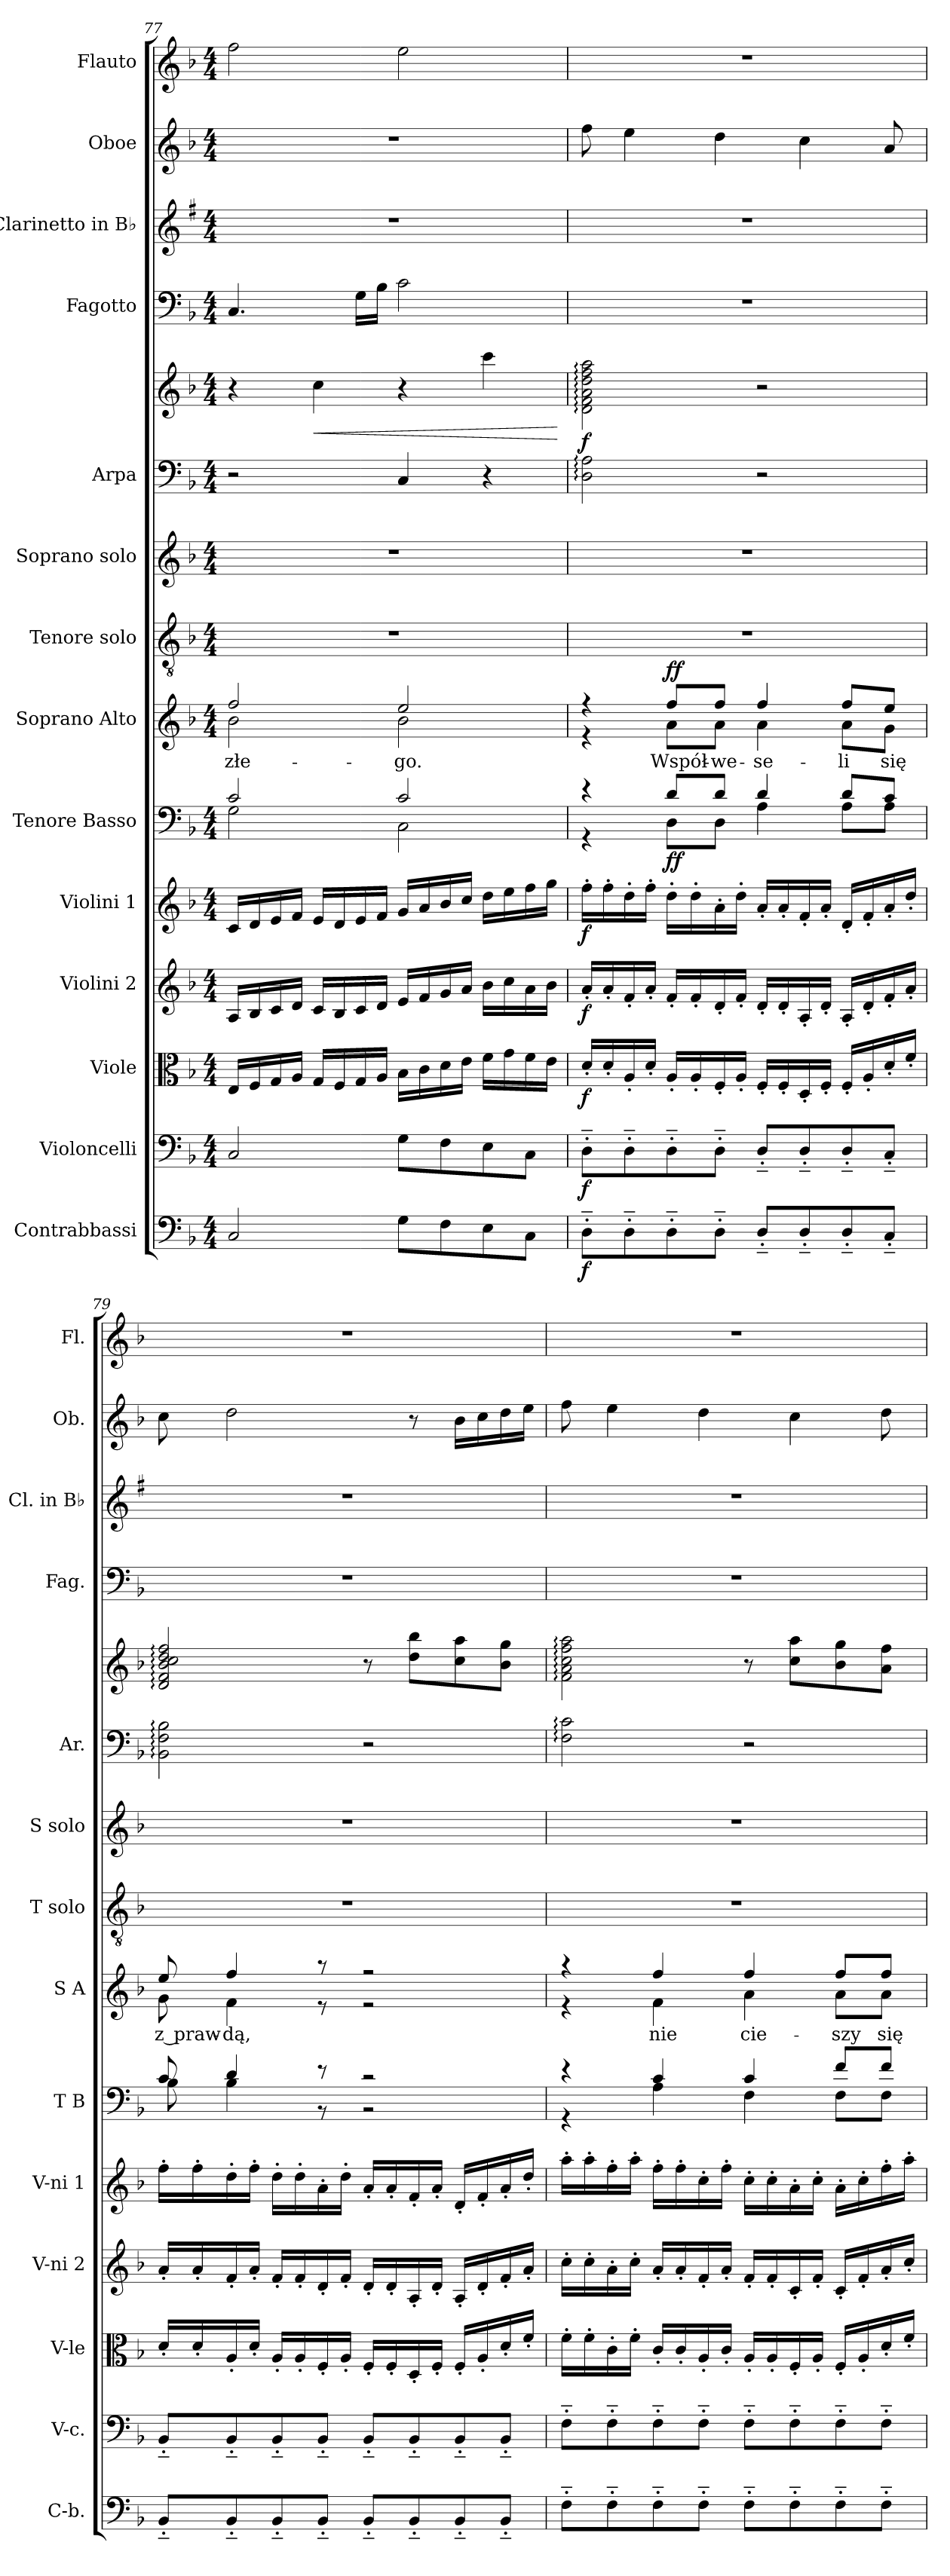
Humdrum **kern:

**kern	**dynam	**kern	**dynam	**kern	**dynam	**kern	**dynam	**kern	**dynam	**kern	**dynam	**kern	**text	**dynam	**kern	**kern	**kern	**kern	**dynam	**kern	**kern	**kern	**kern
*part14	*part14	*part13	*part13	*part12	*part12	*part11	*part11	*part10	*part10	*part9	*part9	*part8	*part8	*part8	*part7	*part6	*part5	*part5	*part5	*part4	*part3	*part2	*part1
*staff15	*staff15	*staff14	*staff14	*staff13	*staff13	*staff12	*staff12	*staff11	*staff11	*staff10	*staff10	*staff9	*staff9	*staff9	*staff8	*staff7	*staff6	*staff5	*staff5/6	*staff4	*staff3	*staff2	*staff1
*I"Contrabbassi	*	*I"Violoncelli	*	*I"Viole	*	*I"Violini 2	*	*I"Violini 1	*	*I"Tenore Basso	*	*I"Soprano Alto	*	*	*I"Tenore solo	*I"Soprano solo	*I"Arpa	*	*	*I"Fagotto	*I"Clarinetto in B♭	*I"Oboe	*I"Flauto
*I'C-b.	*	*I'V-c.	*	*I'V-le	*	*I'V-ni 2	*	*I'V-ni 1	*	*I'T B	*	*I'S A	*	*	*I'T solo	*I'S solo	*I'Ar.	*	*	*I'Fag.	*I'Cl. in B♭	*I'Ob.	*I'Fl.
*clefF4	*	*clefF4	*	*clefC3	*	*clefG2	*	*clefG2	*	*clefF4	*	*clefG2	*	*	*clefGv2	*clefG2	*clefF4	*clefG2	*	*clefF4	*clefG2	*clefG2	*clefG2
*	*	*	*	*	*	*	*	*	*	*	*	*	*	*	*	*	*	*	*	*	*ITrd1c2	*	*
*k[b-]	*	*k[b-]	*	*k[b-]	*	*k[b-]	*	*k[b-]	*	*k[b-]	*	*k[b-]	*	*	*k[b-]	*k[b-]	*k[b-]	*k[b-]	*	*k[b-]	*k[b-]	*k[b-]	*k[b-]
*M4/4	*	*M4/4	*	*M4/4	*	*M4/4	*	*M4/4	*	*M4/4	*	*M4/4	*	*	*M4/4	*M4/4	*M4/4	*M4/4	*	*M4/4	*M4/4	*M4/4	*M4/4
=77	=77	=77	=77	=77	=77	=77	=77	=77	=77	=77	=77	=77	=77	=77	=77	=77	=77	=77	=77	=77	=77	=77	=77
*	*	*	*	*	*	*	*	*	*	*^	*	*^	*	*	*	*	*	*	*	*	*	*	*
2C	.	2C	.	16ELL	.	16ALL	.	16cLL	.	2c	2G	.	2ff	2b-	złe-	.	1r	1r	2r	4r	.	4.C	1r	1r	2ff
.	.	.	.	16F	.	16B-	.	16d	.	.	.	.	.	.	.	.	.	.	.	.	.	.	.	.	.
.	.	.	.	16G	.	16c	.	16e	.	.	.	.	.	.	.	.	.	.	.	.	.	.	.	.	.
.	.	.	.	16AJJ	.	16dJJ	.	16fJJ	.	.	.	.	.	.	.	.	.	.	.	.	.	.	.	.	.
.	.	.	.	16GLL	.	16cLL	.	16eLL	.	.	.	.	.	.	.	.	.	.	.	4cc	<	.	.	.	.
.	.	.	.	16F	.	16B-	.	16d	.	.	.	.	.	.	.	.	.	.	.	.	.	.	.	.	.
.	.	.	.	16G	.	16c	.	16e	.	.	.	.	.	.	.	.	.	.	.	.	.	16GLL	.	.	.
.	.	.	.	16AJJ	.	16dJJ	.	16fJJ	.	.	.	.	.	.	.	.	.	.	.	.	.	16B-JJ	.	.	.
8GL	.	8GL	.	16B-LL	.	16eLL	.	16gLL	.	2c	2C	.	2ee	2b-	-go.	.	.	.	4C	4r	.	2c	.	.	2ee
.	.	.	.	16c	.	16f	.	16a	.	.	.	.	.	.	.	.	.	.	.	.	.	.	.	.	.
8F	.	8F	.	16d	.	16g	.	16b-	.	.	.	.	.	.	.	.	.	.	.	.	.	.	.	.	.
.	.	.	.	16eJJ	.	16aJJ	.	16ccJJ	.	.	.	.	.	.	.	.	.	.	.	.	.	.	.	.	.
8E	.	8E	.	16fLL	.	16b-LL	.	16ddLL	.	.	.	.	.	.	.	.	.	.	4r	4ccc	.	.	.	.	.
.	.	.	.	16g	.	16cc	.	16ee	.	.	.	.	.	.	.	.	.	.	.	.	.	.	.	.	.
8CJ	.	8CJ	.	16f	.	16a	.	16ff	.	.	.	.	.	.	.	.	.	.	.	.	.	.	.	.	.
.	.	.	.	16eJJ	.	16b-JJ	.	16ggJJ	.	.	.	.	.	.	.	.	.	.	.	.	.	.	.	.	.
*	*	*	*	*	*	*	*	*	*	*v	*v	*	*	*	*	*	*	*	*	*	*	*	*	*	*
*	*	*	*	*	*	*	*	*	*	*	*	*v	*v	*	*	*	*	*	*	*	*	*	*	*
.	.	.	.	.	.	.	.	.	.	.	.	.	.	.	.	.	.	.	[	.	.	.	.
=78	=78	=78	=78	=78	=78	=78	=78	=78	=78	=78	=78	=78	=78	=78	=78	=78	=78	=78	=78	=78	=78	=78	=78
*	*	*	*	*	*	*	*	*	*	*^	*	*^	*	*	*	*	*	*	*	*	*	*	*
8D'~L	f	8D'~L	f	16d'LL	f	16a'LL	f	16ff'LL	f	4r	4r	.	4r	4r	.	.	1r	1r	2D: 2A:	2d: 2f: 2a: 2dd: 2ff: 2aa:	f	1r	1r	8ff	1r
.	.	.	.	16d'	.	16a'	.	16ff'	.	.	.	.	.	.	.	.	.	.	.	.	.	.	.	.	.
8D'~	.	8D'~	.	16A'	.	16f'	.	16dd'	.	.	.	.	.	.	.	.	.	.	.	.	.	.	.	4ee	.
.	.	.	.	16d'JJ	.	16a'JJ	.	16ff'JJ	.	.	.	.	.	.	.	.	.	.	.	.	.	.	.	.	.
!	!	!	!	!	!	!	!	!	!	!	!	!	!	!	!	!LO:DY:a	!	!	!	!	!	!	!	!	!
8D'~	.	8D'~	.	16A'LL	.	16f'LL	.	16dd'LL	.	8dL	8DL	ff	8ffL	8aL	Współ-	ff	.	.	.	.	.	.	.	.	.
.	.	.	.	16A'	.	16f'	.	16dd'	.	.	.	.	.	.	.	.	.	.	.	.	.	.	.	.	.
8D'~J	.	8D'~J	.	16F'	.	16d'	.	16a'	.	8dJ	8DJ	.	8ffJ	8aJ	-we-	.	.	.	.	.	.	.	.	4dd	.
.	.	.	.	16A'JJ	.	16f'JJ	.	16dd'JJ	.	.	.	.	.	.	.	.	.	.	.	.	.	.	.	.	.
8D'~L	.	8D'~L	.	16F'LL	.	16d'LL	.	16a'LL	.	4d	4A	.	4ff	4a	-se-	.	.	.	2r	2r	.	.	.	.	.
.	.	.	.	16F'	.	16d'	.	16a'	.	.	.	.	.	.	.	.	.	.	.	.	.	.	.	.	.
8D'~	.	8D'~	.	16D'	.	16A'	.	16f'	.	.	.	.	.	.	.	.	.	.	.	.	.	.	.	4cc	.
.	.	.	.	16F'JJ	.	16d'JJ	.	16a'JJ	.	.	.	.	.	.	.	.	.	.	.	.	.	.	.	.	.
8D'~	.	8D'~	.	16F'LL	.	16A'LL	.	16d'LL	.	8dL	8AL	.	8ffL	8aL	-li	.	.	.	.	.	.	.	.	.	.
.	.	.	.	16A'	.	16d'	.	16f'	.	.	.	.	.	.	.	.	.	.	.	.	.	.	.	.	.
8C'~J	.	8C'~J	.	16d'	.	16f'	.	16a'	.	8cJ	8AJ	.	8eeJ	8gJ	się	.	.	.	.	.	.	.	.	8a	.
.	.	.	.	16f'JJ	.	16a'JJ	.	16dd'JJ	.	.	.	.	.	.	.	.	.	.	.	.	.	.	.	.	.
=79	=79	=79	=79	=79	=79	=79	=79	=79	=79	=79	=79	=79	=79	=79	=79	=79	=79	=79	=79	=79	=79	=79	=79	=79	=79
8BB-'~L	.	8BB-'~L	.	16d'LL	.	16a'LL	.	16ff'LL	.	8c	8B-	.	8ee	8g	z praw-	.	1r	1r	2BB-: 2F: 2B-:	2d: 2f: 2b-: 2cc: 2dd: 2ff:	.	1r	1r	8cc	1r
.	.	.	.	16d'	.	16a'	.	16ff'	.	.	.	.	.	.	.	.	.	.	.	.	.	.	.	.	.
8BB-'~	.	8BB-'~	.	16A'	.	16f'	.	16dd'	.	4d	4B-	.	4ff	4f	-dą,	.	.	.	.	.	.	.	.	2dd	.
.	.	.	.	16d'JJ	.	16a'JJ	.	16ff'JJ	.	.	.	.	.	.	.	.	.	.	.	.	.	.	.	.	.
8BB-'~	.	8BB-'~	.	16A'LL	.	16f'LL	.	16dd'LL	.	.	.	.	.	.	.	.	.	.	.	.	.	.	.	.	.
.	.	.	.	16A'	.	16f'	.	16dd'	.	.	.	.	.	.	.	.	.	.	.	.	.	.	.	.	.
8BB-'~J	.	8BB-'~J	.	16F'	.	16d'	.	16a'	.	8r	8r	.	8r	8r	.	.	.	.	.	.	.	.	.	.	.
.	.	.	.	16A'JJ	.	16f'JJ	.	16dd'JJ	.	.	.	.	.	.	.	.	.	.	.	.	.	.	.	.	.
8BB-'~L	.	8BB-'~L	.	16F'LL	.	16d'LL	.	16a'LL	.	2r	2r	.	2r	2r	.	.	.	.	2r	8r	.	.	.	.	.
.	.	.	.	16F'	.	16d'	.	16a'	.	.	.	.	.	.	.	.	.	.	.	.	.	.	.	.	.
8BB-'~	.	8BB-'~	.	16D'	.	16A'	.	16f'	.	.	.	.	.	.	.	.	.	.	.	8dd 8bb-L	.	.	.	8r	.
.	.	.	.	16F'JJ	.	16d'JJ	.	16a'JJ	.	.	.	.	.	.	.	.	.	.	.	.	.	.	.	.	.
8BB-'~	.	8BB-'~	.	16F'LL	.	16A'LL	.	16d'LL	.	.	.	.	.	.	.	.	.	.	.	8cc 8aa	.	.	.	16b-LL	.
.	.	.	.	16A'	.	16d'	.	16f'	.	.	.	.	.	.	.	.	.	.	.	.	.	.	.	16cc	.
8BB-'~J	.	8BB-'~J	.	16d'	.	16f'	.	16a'	.	.	.	.	.	.	.	.	.	.	.	8b- 8ggJ	.	.	.	16dd	.
.	.	.	.	16f'JJ	.	16a'JJ	.	16dd'JJ	.	.	.	.	.	.	.	.	.	.	.	.	.	.	.	16eeJJ	.
=80	=80	=80	=80	=80	=80	=80	=80	=80	=80	=80	=80	=80	=80	=80	=80	=80	=80	=80	=80	=80	=80	=80	=80	=80	=80
8F'~L	.	8F'~L	.	16f'LL	.	16cc'LL	.	16aa'LL	.	4r	4r	.	4r	4r	.	.	1r	1r	2F: 2c:	2f: 2a: 2cc: 2ff: 2aa:	.	1r	1r	8ff	1r
.	.	.	.	16f'	.	16cc'	.	16aa'	.	.	.	.	.	.	.	.	.	.	.	.	.	.	.	.	.
8F'~	.	8F'~	.	16c'	.	16a'	.	16ff'	.	.	.	.	.	.	.	.	.	.	.	.	.	.	.	4ee	.
.	.	.	.	16f'JJ	.	16cc'JJ	.	16aa'JJ	.	.	.	.	.	.	.	.	.	.	.	.	.	.	.	.	.
8F'~	.	8F'~	.	16c'LL	.	16a'LL	.	16ff'LL	.	4c	4A	.	4ff	4f	nie	.	.	.	.	.	.	.	.	.	.
.	.	.	.	16c'	.	16a'	.	16ff'	.	.	.	.	.	.	.	.	.	.	.	.	.	.	.	.	.
8F'~J	.	8F'~J	.	16A'	.	16f'	.	16cc'	.	.	.	.	.	.	.	.	.	.	.	.	.	.	.	4dd	.
.	.	.	.	16c'JJ	.	16a'JJ	.	16ff'JJ	.	.	.	.	.	.	.	.	.	.	.	.	.	.	.	.	.
8F'~L	.	8F'~L	.	16A'LL	.	16f'LL	.	16cc'LL	.	4c	4F	.	4ff	4a	cie-	.	.	.	2r	8r	.	.	.	.	.
.	.	.	.	16A'	.	16f'	.	16cc'	.	.	.	.	.	.	.	.	.	.	.	.	.	.	.	.	.
8F'~	.	8F'~	.	16F'	.	16c'	.	16a'	.	.	.	.	.	.	.	.	.	.	.	8cc 8aaL	.	.	.	4cc	.
.	.	.	.	16A'JJ	.	16f'JJ	.	16cc'JJ	.	.	.	.	.	.	.	.	.	.	.	.	.	.	.	.	.
8F'~	.	8F'~	.	16F'LL	.	16c'LL	.	16a'LL	.	8fL	8FL	.	8ffL	8aL	-szy	.	.	.	.	8b- 8gg	.	.	.	.	.
.	.	.	.	16A'	.	16f'	.	16cc'	.	.	.	.	.	.	.	.	.	.	.	.	.	.	.	.	.
8F'~J	.	8F'~J	.	16d'	.	16a'	.	16ff'	.	8fJ	8FJ	.	8ffJ	8aJ	się	.	.	.	.	8a 8ffJ	.	.	.	8dd	.
.	.	.	.	16f'JJ	.	16cc'JJ	.	16aa'JJ	.	.	.	.	.	.	.	.	.	.	.	.	.	.	.	.	.
*	*	*	*	*	*	*	*	*	*	*v	*v	*	*	*	*	*	*	*	*	*	*	*	*	*	*
*	*	*	*	*	*	*	*	*	*	*	*	*v	*v	*	*	*	*	*	*	*	*	*	*	*
=	=	=	=	=	=	=	=	=	=	=	=	=	=	=	=	=	=	=	=	=	=	=	=
*-	*-	*-	*-	*-	*-	*-	*-	*-	*-	*-	*-	*-	*-	*-	*-	*-	*-	*-	*-	*-	*-	*-	*-
